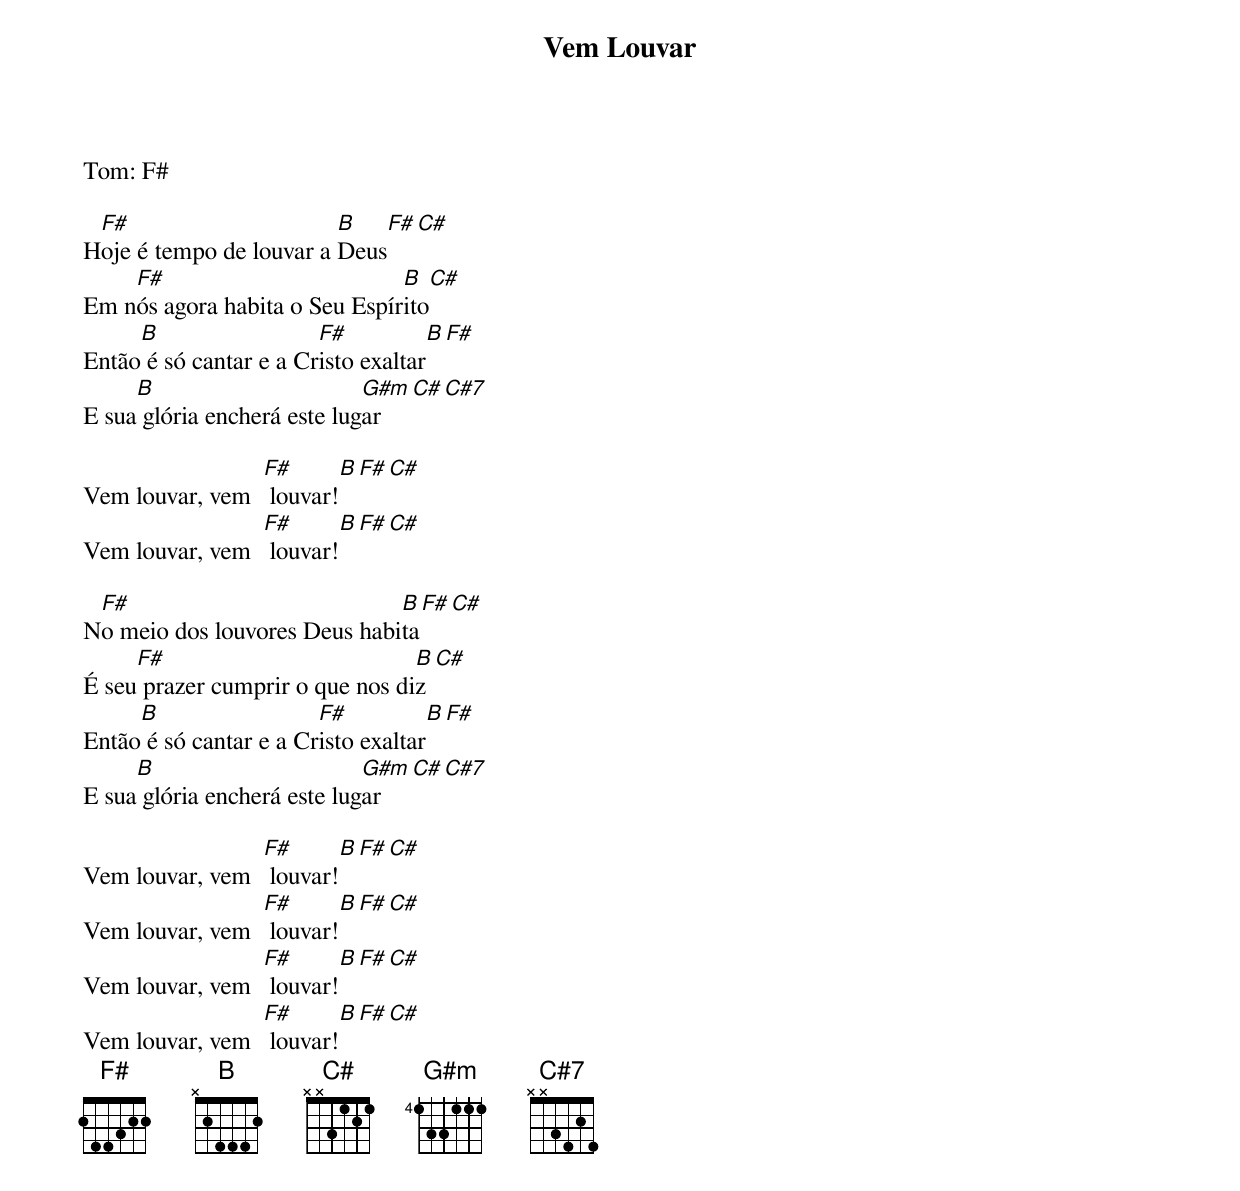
Vem Louvar
Tom: F#

 F#                      B                        F#      C#
Hoje é tempo de louvar a Deus
    F#                         B                      C#
Em nós agora habita o Seu Espírito
     B                  F#               B             F#
Então é só cantar e a Cristo exaltar
     B                       G#m            C#        C#7
E sua glória encherá este lugar

                 F#      B            F#    C#
Vem louvar, vem   louvar!
                 F#      B            F#    C#
Vem louvar, vem   louvar!

 F#                           B                      F#       C#
No meio dos louvores Deus habita
     F#                          B                       C#
É seu prazer cumprir o que nos diz
     B                  F#               B             F#
Então é só cantar e a Cristo exaltar
     B                       G#m            C#        C#7
E sua glória encherá este lugar

                 F#      B            F#    C#
Vem louvar, vem   louvar!
                 F#      B            F#    C#
Vem louvar, vem   louvar!
                 F#      B            F#    C#
Vem louvar, vem   louvar!
                 F#      B            F#    C#
Vem louvar, vem   louvar!
